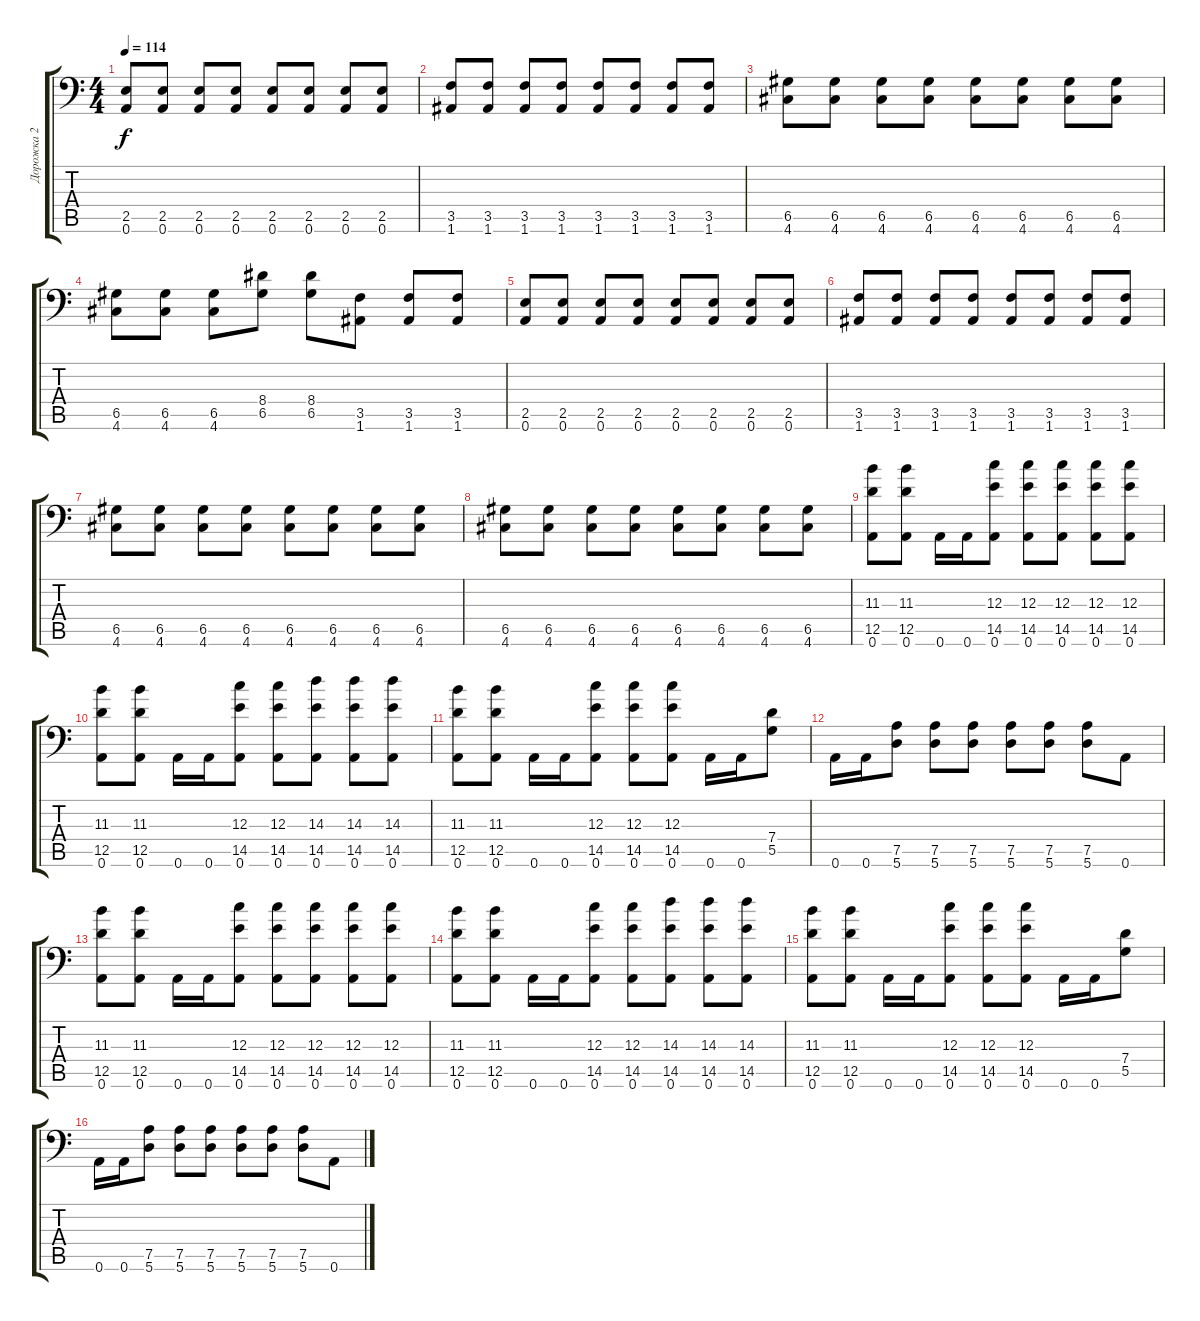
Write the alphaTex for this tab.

\track ("Дорожка 2" "Дорожка 2") {instrument overdrivenguitar}
\staff {score tabs}
\tuning (A3 E3 C3 G2 D2 A1) {hide}
\ts (4 4)
\tempo 114
\clef f4
\ks c
(2.5 0.6).8{dy f} (2.5 0.6).8 (2.5 0.6).8 (2.5 0.6).8 (2.5 0.6).8 (2.5 0.6).8 (2.5 0.6).8 (2.5 0.6).8 |
(3.5 1.6).8 (3.5 1.6).8 (3.5 1.6).8 (3.5 1.6).8 (3.5 1.6).8 (3.5 1.6).8 (3.5 1.6).8 (3.5 1.6).8 |
(6.5 4.6).8 (6.5 4.6).8 (6.5 4.6).8 (6.5 4.6).8 (6.5 4.6).8 (6.5 4.6).8 (6.5 4.6).8 (6.5 4.6).8 |
(6.5 4.6).8 (6.5 4.6).8 (6.5 4.6).8 (8.4 6.5).8 (8.4 6.5).8 (3.5 1.6).8 (3.5 1.6).8 (3.5 1.6).8 |
(2.5 0.6).8 (2.5 0.6).8 (2.5 0.6).8 (2.5 0.6).8 (2.5 0.6).8 (2.5 0.6).8 (2.5 0.6).8 (2.5 0.6).8 |
(3.5 1.6).8 (3.5 1.6).8 (3.5 1.6).8 (3.5 1.6).8 (3.5 1.6).8 (3.5 1.6).8 (3.5 1.6).8 (3.5 1.6).8 |
(6.5 4.6).8 (6.5 4.6).8 (6.5 4.6).8 (6.5 4.6).8 (6.5 4.6).8 (6.5 4.6).8 (6.5 4.6).8 (6.5 4.6).8 |
(6.5 4.6).8 (6.5 4.6).8 (6.5 4.6).8 (6.5 4.6).8 (6.5 4.6).8 (6.5 4.6).8 (6.5 4.6).8 (6.5 4.6).8 |
(11.3 12.5 0.6).8 (11.3 12.5 0.6).8 0.6.16 0.6.16 (12.3 14.5 0.6).8 (12.3 14.5 0.6).8 (12.3 14.5 0.6).8 (12.3 14.5 0.6).8 (12.3 14.5 0.6).8 |
(11.3 12.5 0.6).8 (11.3 12.5 0.6).8 0.6.16 0.6.16 (12.3 14.5 0.6).8 (12.3 14.5 0.6).8 (14.3 14.5 0.6).8 (14.3 14.5 0.6).8 (14.3 14.5 0.6).8 |
(11.3 12.5 0.6).8 (11.3 12.5 0.6).8 0.6.16 0.6.16 (12.3 14.5 0.6).8 (12.3 14.5 0.6).8 (12.3 14.5 0.6).8 0.6.16 0.6.16 (7.4 5.5).8 |
0.6.16 0.6.16 (7.5 5.6).8 (7.5 5.6).8 (7.5 5.6).8 (7.5 5.6).8 (7.5 5.6).8 (7.5 5.6).8 0.6.8 |
(11.3 12.5 0.6).8 (11.3 12.5 0.6).8 0.6.16 0.6.16 (12.3 14.5 0.6).8 (12.3 14.5 0.6).8 (12.3 14.5 0.6).8 (12.3 14.5 0.6).8 (12.3 14.5 0.6).8 |
(11.3 12.5 0.6).8 (11.3 12.5 0.6).8 0.6.16 0.6.16 (12.3 14.5 0.6).8 (12.3 14.5 0.6).8 (14.3 14.5 0.6).8 (14.3 14.5 0.6).8 (14.3 14.5 0.6).8 |
(11.3 12.5 0.6).8 (11.3 12.5 0.6).8 0.6.16 0.6.16 (12.3 14.5 0.6).8 (12.3 14.5 0.6).8 (12.3 14.5 0.6).8 0.6.16 0.6.16 (7.4 5.5).8 |
0.6.16 0.6.16 (7.5 5.6).8 (7.5 5.6).8 (7.5 5.6).8 (7.5 5.6).8 (7.5 5.6).8 (7.5 5.6).8 0.6.8
